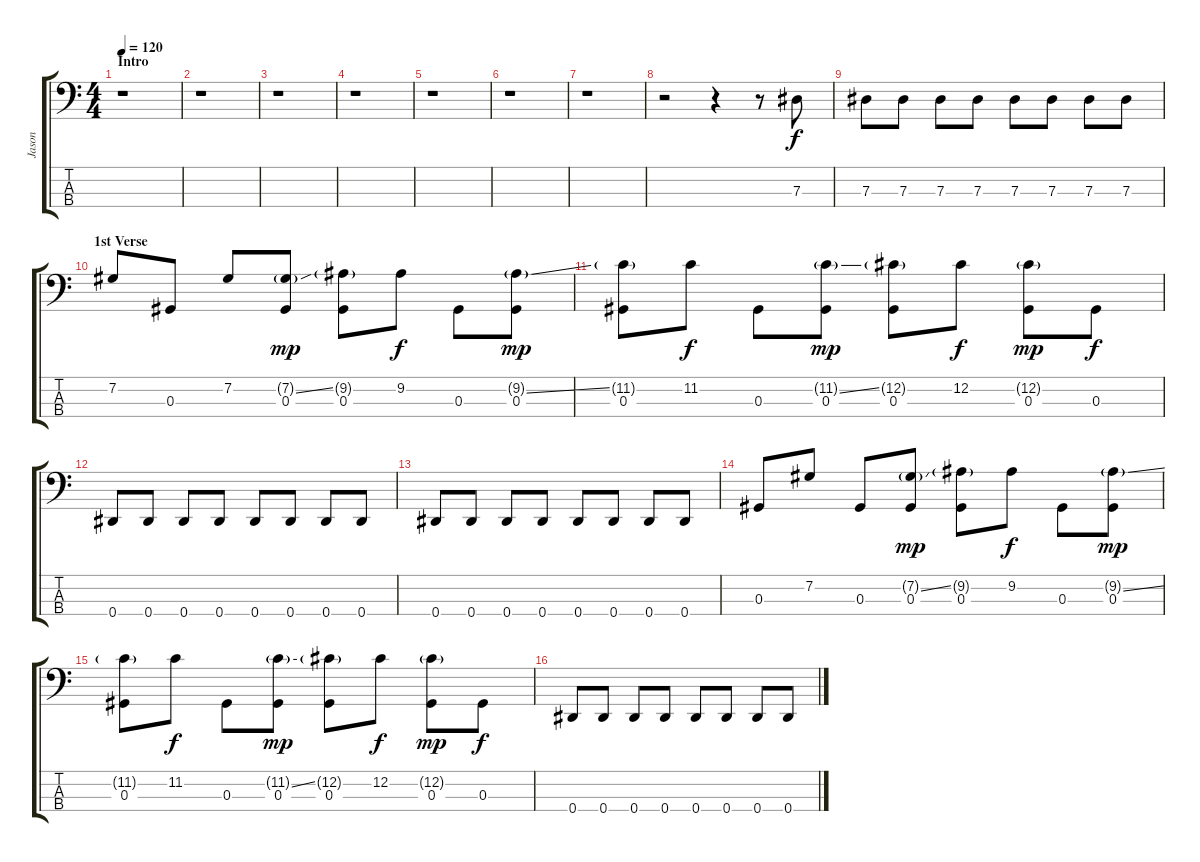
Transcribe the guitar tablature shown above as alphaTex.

\track ("Jason" "Jason") {instrument electricbasspick}
\staff {score tabs}
\tuning (Gb2 Db2 Ab1 Eb1) {hide}
\ts (4 4)
\section ("" "Intro")
\tempo 120
\clef f4
\ks c
r.1{dy f instrument electricbasspick} |
r.1 |
r.1 |
r.1 |
r.1 |
r.1 |
r.1 |
r.2 r.4 r.8 7.3.8 |
7.3.8 7.3.8 7.3.8 7.3.8 7.3.8 7.3.8 7.3.8 7.3.8 |
\section ("" "1st Verse")
7.2.8 0.3.8 7.2.8 (7.2{ss g} 0.3).8{dy mp} (9.2{g} 0.3).8 9.2.8{dy f} 0.3.8 (9.2{ss g} 0.3).8{dy mp} |
(11.2{g} 0.3).8 11.2.8{dy f} 0.3.8 (11.2{ss g} 0.3).8{dy mp} (12.2{g} 0.3).8 12.2.8{dy f} (12.2{g} 0.3).8{dy mp} 0.3.8{dy f} |
0.4.8 0.4.8 0.4.8 0.4.8 0.4.8 0.4.8 0.4.8 0.4.8 |
0.4.8 0.4.8 0.4.8 0.4.8 0.4.8 0.4.8 0.4.8 0.4.8 |
0.3.8 7.2.8 0.3.8 (7.2{ss g} 0.3).8{dy mp} (9.2{g} 0.3).8 9.2.8{dy f} 0.3.8 (9.2{ss g} 0.3).8{dy mp} |
(11.2{g} 0.3).8 11.2.8{dy f} 0.3.8 (11.2{ss g} 0.3).8{dy mp} (12.2{g} 0.3).8 12.2.8{dy f} (12.2{g} 0.3).8{dy mp} 0.3.8{dy f} |
0.4.8 0.4.8 0.4.8 0.4.8 0.4.8 0.4.8 0.4.8 0.4.8
